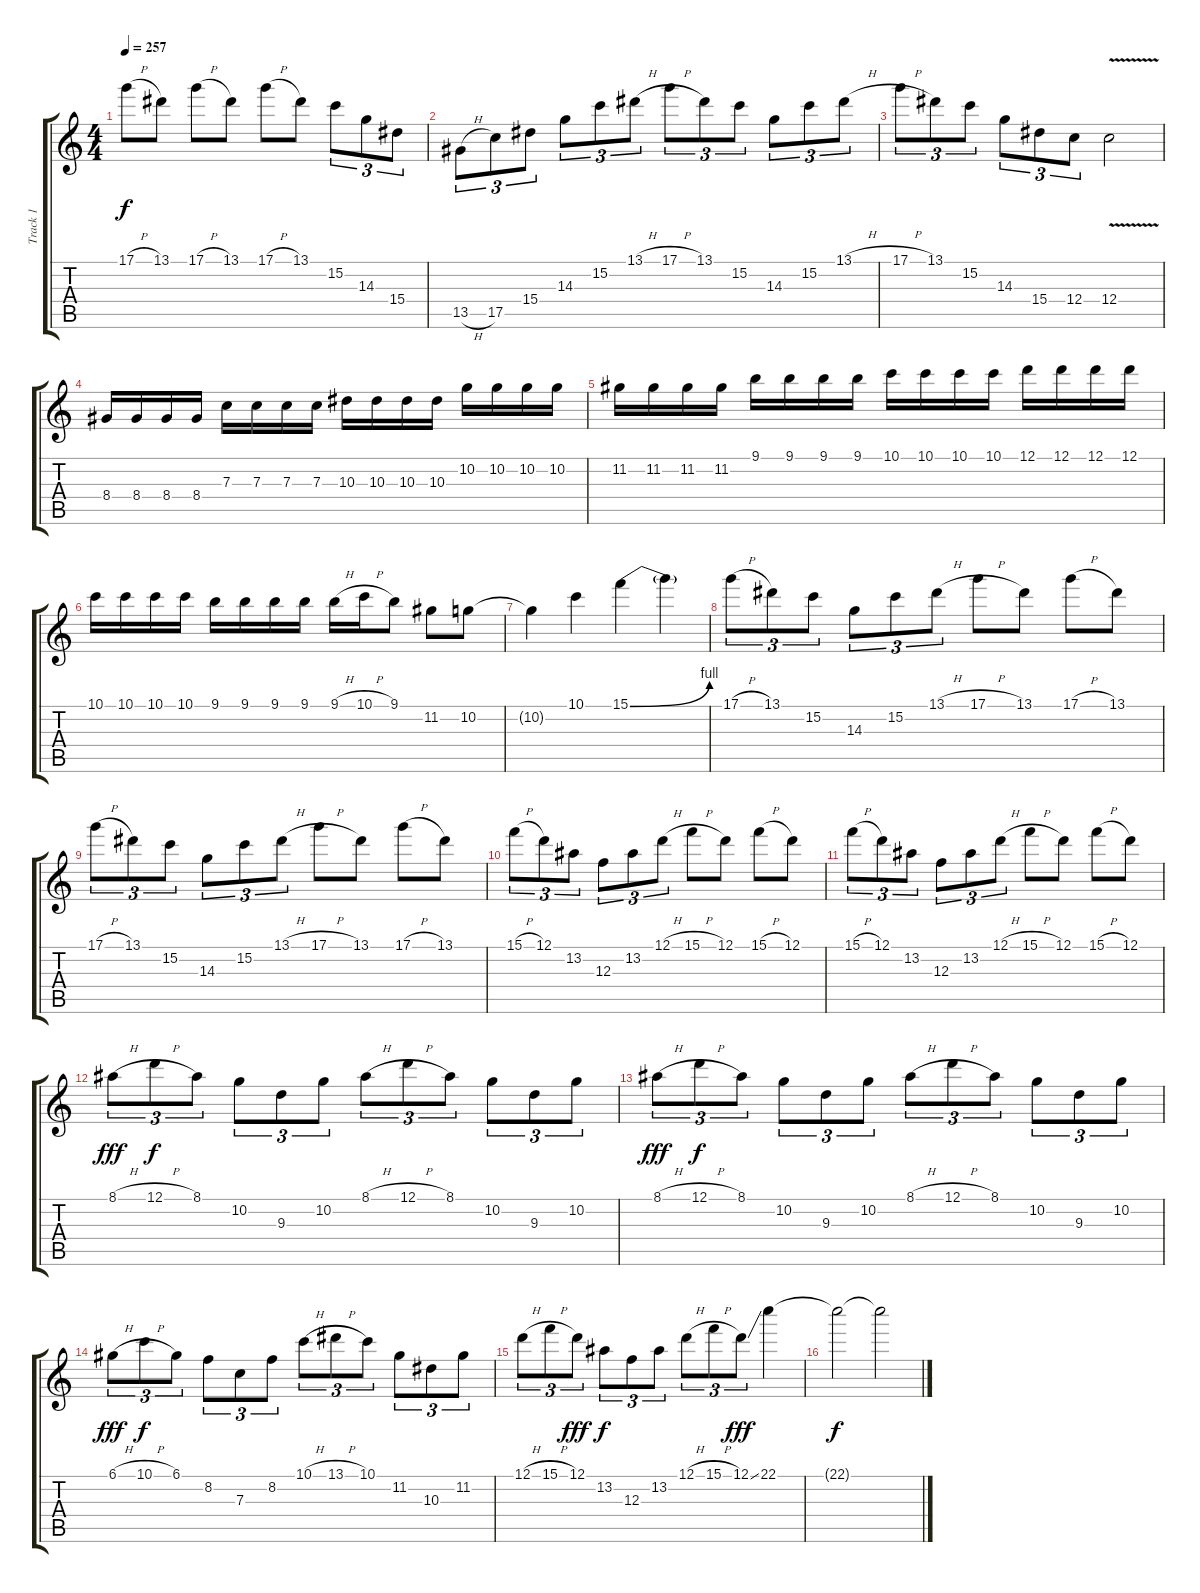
\track ("Track 1" "Track 1") {instrument distortionguitar}
\staff {score tabs}
\tuning (D4 A3 F3 C3 G2 C2) {hide}
\ts (4 4)
\tempo 257
\clef g2
\ks c
17.1{h}.8{dy f} 13.1.8 17.1{h}.8 13.1.8 17.1{h}.8 13.1.8 15.2.8{tu (3 2)} 14.3.8{tu (3 2)} 15.4.8{tu (3 2)} |
13.5{h}.8{tu (3 2)} 17.5.8{tu (3 2)} 15.4.8{tu (3 2)} 14.3.8{tu (3 2)} 15.2.8{tu (3 2)} 13.1{h}.8{tu (3 2)} 17.1{h}.8{tu (3 2)} 13.1.8{tu (3 2)} 15.2.8{tu (3 2)} 14.3.8{tu (3 2)} 15.2.8{tu (3 2)} 13.1{h}.8{tu (3 2)} |
17.1{h}.8{tu (3 2)} 13.1.8{tu (3 2)} 15.2.8{tu (3 2)} 14.3.8{tu (3 2)} 15.4.8{tu (3 2)} 12.4.8{tu (3 2)} 12.4{v}.2 |
8.4.16 8.4.16 8.4.16 8.4.16 7.3.16 7.3.16 7.3.16 7.3.16 10.3.16 10.3.16 10.3.16 10.3.16 10.2.16 10.2.16 10.2.16 10.2.16 |
11.2.16 11.2.16 11.2.16 11.2.16 9.1.16 9.1.16 9.1.16 9.1.16 10.1.16 10.1.16 10.1.16 10.1.16 12.1.16 12.1.16 12.1.16 12.1.16 |
10.1.16 10.1.16 10.1.16 10.1.16 9.1.16 9.1.16 9.1.16 9.1.16 9.1{h}.16 10.1{h}.16 9.1.8 11.2.8 10.2.8 |
10.2{t}.4 10.1.4 15.1{be (bend 0 0 60 4)}.4 15.1{t}.4 |
17.1{h}.8{tu (3 2)} 13.1.8{tu (3 2)} 15.2.8{tu (3 2)} 14.3.8{tu (3 2)} 15.2.8{tu (3 2)} 13.1{h}.8{tu (3 2)} 17.1{h}.8 13.1.8 17.1{h}.8 13.1.8 |
17.1{h}.8{tu (3 2)} 13.1.8{tu (3 2)} 15.2.8{tu (3 2)} 14.3.8{tu (3 2)} 15.2.8{tu (3 2)} 13.1{h}.8{tu (3 2)} 17.1{h}.8 13.1.8 17.1{h}.8 13.1.8 |
15.1{h}.8{tu (3 2)} 12.1.8{tu (3 2)} 13.2.8{tu (3 2)} 12.3.8{tu (3 2)} 13.2.8{tu (3 2)} 12.1{h}.8{tu (3 2)} 15.1{h}.8 12.1.8 15.1{h}.8 12.1.8 |
15.1{h}.8{tu (3 2)} 12.1.8{tu (3 2)} 13.2.8{tu (3 2)} 12.3.8{tu (3 2)} 13.2.8{tu (3 2)} 12.1{h}.8{tu (3 2)} 15.1{h}.8 12.1.8 15.1{h}.8 12.1.8 |
8.1{h}.8{tu (3 2) dy fff} 12.1{h}.8{tu (3 2) dy f} 8.1.8{tu (3 2)} 10.2.8{tu (3 2)} 9.3.8{tu (3 2)} 10.2.8{tu (3 2)} 8.1{h}.8{tu (3 2)} 12.1{h}.8{tu (3 2)} 8.1.8{tu (3 2)} 10.2.8{tu (3 2)} 9.3.8{tu (3 2)} 10.2.8{tu (3 2)} |
8.1{h}.8{tu (3 2) dy fff} 12.1{h}.8{tu (3 2) dy f} 8.1.8{tu (3 2)} 10.2.8{tu (3 2)} 9.3.8{tu (3 2)} 10.2.8{tu (3 2)} 8.1{h}.8{tu (3 2)} 12.1{h}.8{tu (3 2)} 8.1.8{tu (3 2)} 10.2.8{tu (3 2)} 9.3.8{tu (3 2)} 10.2.8{tu (3 2)} |
6.1{h}.8{tu (3 2) dy fff} 10.1{h}.8{tu (3 2) dy f} 6.1.8{tu (3 2)} 8.2.8{tu (3 2)} 7.3.8{tu (3 2)} 8.2.8{tu (3 2)} 10.1{h}.8{tu (3 2)} 13.1{h}.8{tu (3 2)} 10.1.8{tu (3 2)} 11.2.8{tu (3 2)} 10.3.8{tu (3 2)} 11.2.8{tu (3 2)} |
12.1{h}.8{tu (3 2)} 15.1{h}.8{tu (3 2)} 12.1.8{tu (3 2) dy fff} 13.2.8{tu (3 2) dy f} 12.3.8{tu (3 2)} 13.2.8{tu (3 2)} 12.1{h}.8{tu (3 2)} 15.1{h}.8{tu (3 2)} 12.1{ss}.8{tu (3 2) dy fff} 22.1.4 |
22.1{t}.2{dy f} 22.1{t}.2
